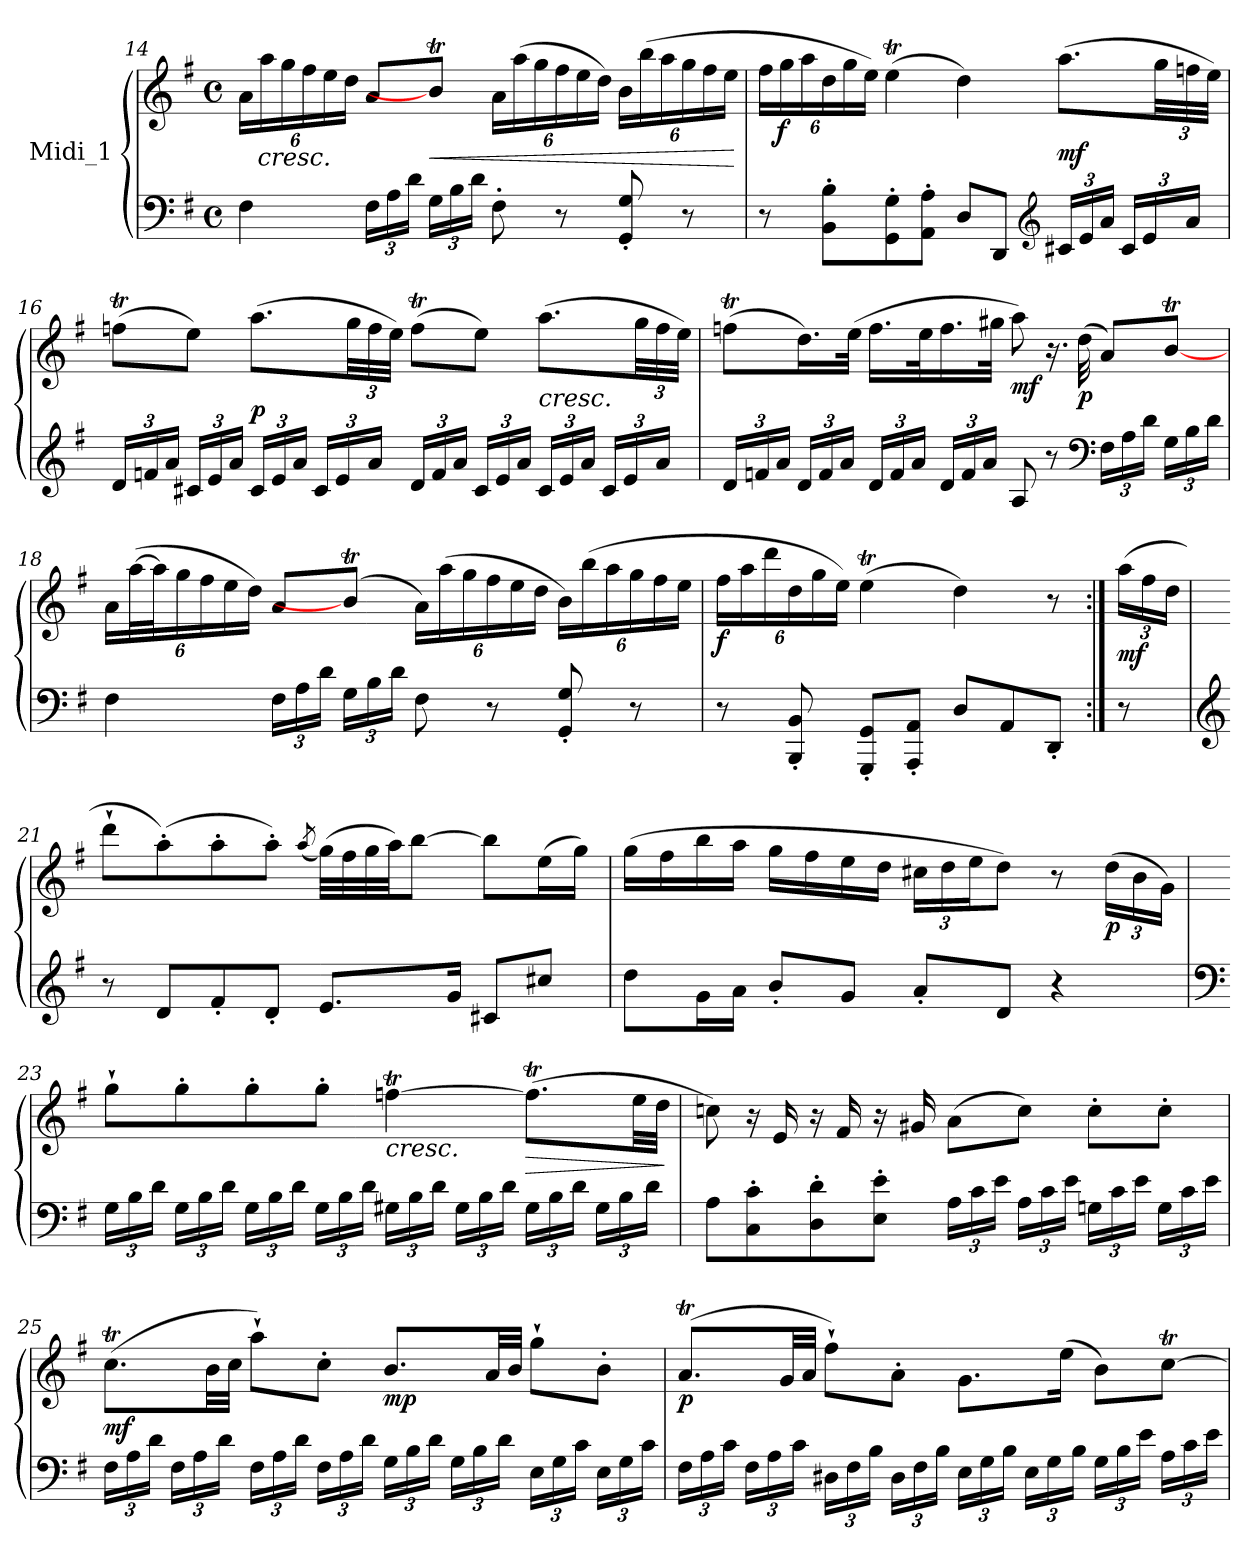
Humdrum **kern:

**kern	**kern	**dynam
*part1	*part1	*part1
*staff2	*staff1	*staff1/2
*I"Midi_1	*	*
!!LO:PB:g=z
*clefF4	*clefG2	*
*k[f#]	*k[f#]	*
*G:	*G:	*
*M4/4	*M4/4	*
*met(c)	*met(c)	*
*	*Xbrackettup	*
=14	=14	=14
4F#\	24a\LL	.
!	!LO:TX:b:i:t=cresc.	!
.	24aa\	.
.	24gg\	.
.	24ff#\	.
.	24ee\	.
.	24dd\JJ	.
*Xbrackettup	*	*
24F#\LL	8a/L	.
24A\	.	.
24d\JJ	.	.
!	!	!LO:HP:b
24G\LL	8bt/J]	<
24B\	.	.
24d\JJ	.	.
8F#'\	24a\LL	.
.	(>24aa\	.
.	24gg\	.
8r	24ff#\	.
.	24ee\	.
.	24dd\JJ)	.
8GG/' 8G/'	24b\LL	.
.	(>24bb\	.
.	24aa\	.
8r	24gg\	.
.	24ff#\	.
.	24ee\JJ	.
.	.	[
=15	=15	=15
8r	24ff#\LL	.
!	!	!LO:DY:b
.	24gg\	f
.	24aa\	.
8BB\' 8B\'L	24dd\	.
.	24gg\	.
.	24ee\JJ)	.
8GG\' 8G\'	(>4eeT\	.
8AA\' 8A\'J	.	.
8D/L	4dd\)	.
8DD/J	.	.
*clefG2	*	*
!	!	!LO:DY:a=2
24c#X/LL	(>8.aa\L	mf
24e/	.	.
24a/JJ	.	.
24c#/LL	.	.
24e/	.	.
.	48gg\LL	.
24a/JJ	48ffn\	.
.	48ee\JJJ)	.
!!LO:LB:g=z
=16	=16	=16
24d/LL	(>8ffnT\L	.
24fn/	.	.
24a/JJ	.	.
24c#X/LL	8ee\J)	.
24e/	.	.
24a/JJ	.	.
!	!	!LO:DY:a=2
24c#/LL	(>8.aa\L	p
24e/	.	.
24a/JJ	.	.
24c#/LL	.	.
24e/	.	.
.	48gg\LL	.
24a/JJ	48ff\	.
.	48ee\JJJ)	.
24d/LL	(>8ffT\L	.
24f/	.	.
24a/JJ	.	.
24c#/LL	8ee\J)	.
24e/	.	.
24a/JJ	.	.
!LO:TX:a:i:t=cresc.	!	!
24c#/LL	(>8.aa\L	.
24e/	.	.
24a/JJ	.	.
24c#/LL	.	.
24e/	.	.
.	48gg\LL	.
24a/JJ	48ff\	.
.	48ee\JJJ)	.
!!LO:LB:g=z
=17	=17	=17
24d/LL	(>8ffnT\L	.
24fn/	.	.
24a/JJ	.	.
24d/LL	16.dd\L)	.
24f/	.	.
24a/JJ	.	.
.	(>32ee\JJk	.
24d/LL	16.ff\LL	.
24f/	.	.
24a/JJ	.	.
.	32ee\K	.
24d/LL	16.ff\	.
24f/	.	.
24a/JJ	.	.
.	32gg#X\JJk	.
!	!	!LO:DY:b
8A/	8aa\)	mf
8r	16.r	.
!	!	!LO:DY:b
.	(>32dd\	p
*clefF4	*	*
24F#i\LL	8a/L)	.
24A\	.	.
24d\JJ	.	.
24G\LL	[8bt/J	.
24B\	.	.
24d\JJ	.	.
!!LO:PB:g=z
=18	=18	=18
4F#\	24a\LL	.
.	(>[48aa\	.
.	48aa\]	.
.	24gg\	.
.	24ff#i\	.
.	24ee\	.
.	24dd\JJ)	.
24F#\LL	8a/L	.
24A\	.	.
24d\JJ	.	.
24G\LL	(>8bt/J]	.
24B\	.	.
24d\JJ	.	.
8F#\	24a\LL)	.
.	(>24aa\	.
.	24gg\	.
8r	24ff#\	.
.	24ee\	.
.	24dd\JJ	.
8GG/' 8G/'	24b\LL)	.
.	(>24bb\	.
.	24aa\	.
8r	24gg\	.
.	24ff#\	.
.	24ee\JJ	.
=19	=19	=19
!	!	!LO:DY:b
8r	24ff#\LL	f
.	24aa\	.
.	24ddd\	.
8BBB/' 8BB/'	24dd\	.
.	24gg\	.
.	24ee\JJ)	.
8GGG/' 8GG/'L	(>4eeT\	.
8AAA/' 8AA/'J	.	.
8D/L	4dd\)	.
8AA/	.	.
8DD'/J	8r	.
!!LO:LB:g=z
=20:|!	=20:|!	=20:|!
!	!	!LO:DY:b
8r	(>24aa\LL	mf
.	24ff#\	.
.	24dd\JJ	.
=21	=21	=21
*clefG2	*	*
8r	8ddd`\L	.
8d/L	(>8aa'\)	.
8f#'/	8aa'\	.
8d'/J	8aa'\J)	.
.	(>8qaa/	.
8.e/L	(>32gg\LLL)	.
.	32ff#\	.
.	32gg\	.
.	32aa\JJ)	.
.	[8bb\J	.
16g/Jk	.	.
8c#X/L	8bb\L]	.
8cc#X/J	(>16ee\L	.
.	16gg\JJ)	.
=22	=22	=22
8dd\L	(>16gg\LL	.
.	16ff#\	.
16g\L	16bb\	.
16a\JJ	16aa\JJ	.
8b'/L	16gg\LL	.
.	16ff#\	.
8g/J	16ee\	.
.	16dd\JJ	.
8a'/L	24cc#X\LL	.
.	24dd\	.
.	24ee\J	.
8d/J	8dd\J)	.
4r	8r	.
!	!	!LO:DY:b
.	(>24dd\LL	p
.	24b\	.
.	24g\JJ)	.
!!LO:LB:g=z
=23	=23	=23
*clefF4	*	*
24G\LL	8gg`\L	.
24B\	.	.
24d\JJ	.	.
24G\LL	8gg'\	.
24B\	.	.
24d\JJ	.	.
24G\LL	8gg'\	.
24B\	.	.
24d\JJ	.	.
24G\LL	8gg'\J	.
24B\	.	.
24d\JJ	.	.
!	!	!LO:HP:b
24G#X\LL	[4ffnT\	<
24B\	.	.
24d\JJ	.	.
24G#\LL	.	.
24B\	.	.
24d\JJ	.	.
!	!	!LO:HP:b
24G#\LL	(>8.ffT\L]	>
24B\	.	.
24d\JJ	.	.
24G#\LL	.	.
24B\	.	.
.	32ee\LL	[
24d\JJ	.	.
.	32dd\JJJ	.
.	.	]
=24	=24	=24
8A\L	8ccni\)	.
8C\' 8c\'	16r	.
.	16e/	.
8D\' 8d\'	16r	.
.	16f#i/	.
8E\' 8e\'J	16r	.
.	16g#X/	.
24A\LL	(>8a\L	.
24c\	.	.
24e\JJ	.	.
24A\LL	8cc\J)	.
24c\	.	.
24e\JJ	.	.
24Gni\LL	8cc'\L	.
24c\	.	.
24e\JJ	.	.
24G\LL	8cc'\J	.
24c\	.	.
24e\JJ	.	.
!!LO:LB:g=z
=25	=25	=25
!	!	!LO:DY:b
24F#\LL	(>8.ccT\L	mf
24A\	.	.
24d\JJ	.	.
24F#\LL	.	.
24A\	.	.
.	32b\LL	.
24d\JJ	.	.
.	32cc\JJJ	.
24F#\LL	8aa`\L)	.
24A\	.	.
24d\JJ	.	.
24F#\LL	8cc'\J	.
24A\	.	.
24d\JJ	.	.
!	!	!LO:DY:b
24G\LL	8.b/L	mp
24B\	.	.
24d\JJ	.	.
24G\LL	.	.
24B\	.	.
.	32a/LL	.
24d\JJ	.	.
.	32b/JJJ	.
24E\LL	8gg`\L	.
24G\	.	.
24c\JJ	.	.
24E\LL	8b'\J	.
24G\	.	.
24c\JJ	.	.
=26	=26	=26
!	!	!LO:DY:b
24F#\LL	(8.aT/L	p
24A\	.	.
24c\JJ	.	.
24F#\LL	.	.
24A\	.	.
.	32g/LL	.
24c\JJ	.	.
.	32a/JJJ	.
24D#X\LL	8ff#`\L)	.
24F#\	.	.
24B\JJ	.	.
24D#\LL	8a'\J	.
24F#\	.	.
24B\JJ	.	.
24E\LL	8.g\L	.
24G\	.	.
24B\JJ	.	.
24E\LL	.	.
24G\	.	.
.	(>16ee\Jk	.
24B\JJ	.	.
24G\LL	8b\L)	.
24B\	.	.
24e\JJ	.	.
24A\LL	[8ccT\J	.
24c\	.	.
24e\JJ	.	.
=	=	=
*-	*-	*-
